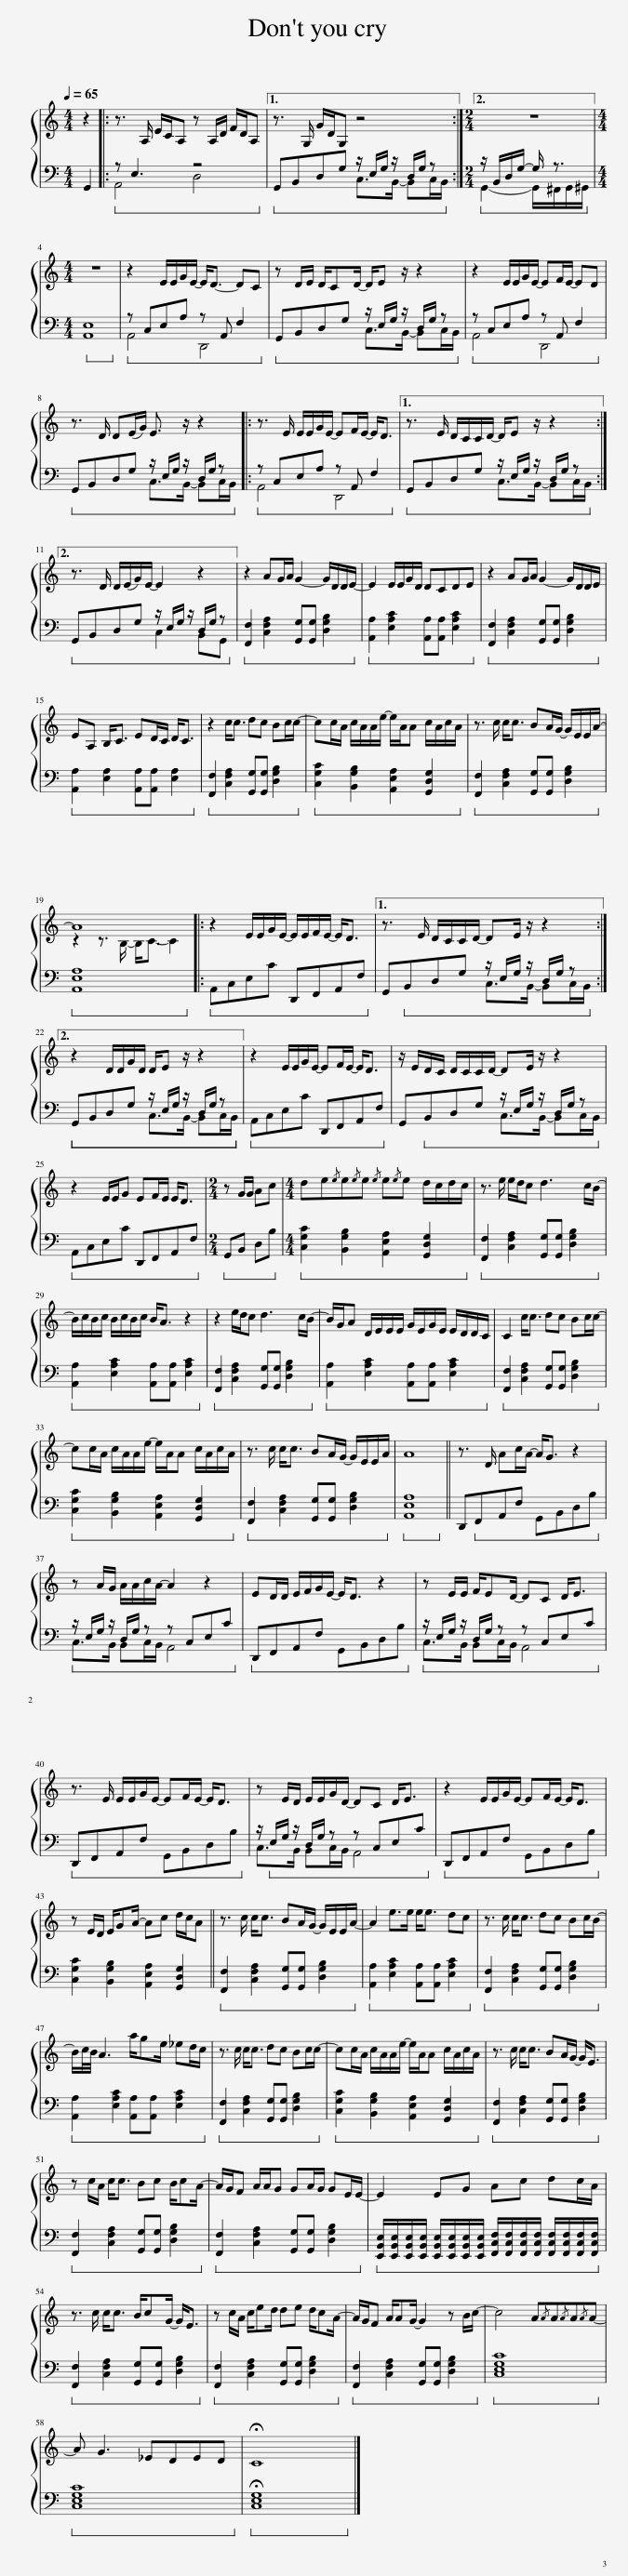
X:1
%%score { ( 1 4 ) | ( 2 3 ) }
L:1/8
Q:1/4=65
M:4/4
I:linebreak $
K:C
V:1 treble
V:4 treble
V:2 bass
V:3 bass
V:1
 z2 |: z3/2 A,/ E/C/A, z A,/D/ F/D/A, |1 z3/2 G,/ G/D/G, z4 :|2[M:2/4] z4 ||$[M:4/4] z8 | %5
 z2 E/E/G/E/- E<D- DC | z D/E/ D/CD/- D/E z/ z2 | z2 E/E/G/E/- EF/E/- ED |$ z3/2 D/ D(E/G/) E3/2 z/ z2 |: z3/2 E/ E/E/G/E/- EF/E/- E<D |1 %10
 z3/2 E/ D/C/C/D/- D/E z/ z2 :|2$ z3/2 D/ D/(E/G/)E/- E2 z2 || z2 AG/A/ G2- G/D/D/E/- | E2 E/E/G/D/ DCDE | z2 AG/A/ G2- G/D/D/E/ |$ %15
 EA, B,<C ED/C/ D<C | z2 c<c dc Bc/c/- | cc/A/ c/A/A/e/- e/A/A c/A/c/A/ | z3/2 c/ c<c BA/G/- G/E/E/A/- |$ A8 |: %20
 z2 E/E/G/E/- E/E/F/E/- E<D |1 z3/2 E/ D/C/C/D/- DE/ z/ z2 :|2$ z2 D/D/G/D/ D/E z/ z2 || z2 E/E/G/E/- EF/E/- E<D | z/ E/D/C/ D/C/C/D/- DE/ z/ z2 |$ %25
 z2 E/E/G EF/E/ E<D |[M:2/4] z G/G/ Ac |[M:4/4] de{/e}e{/e}e{/e} e{/e}e d/c/d/c/ | z3/2 e/ e/d/c d3 c/B/- |$ B/c/B/c/ B/c/B/c/ B<A z2 | %30
 z2 e/d/c d3 c/B/- | B/G/A D/E/E/E/ G/E/G/E/ E/D/D/C/ | C2 c<c dc Bc/c/- |$ cc/A/ c/A/A/e/- e/A/A c/A/c/A/ | z3/2 c/ c<c BA/G/- G/E/E/A/ | %35
 A8 || z3/2 D/ Ac/A/- A<G z2 |$ z A/G/ A/A/c/A/- A2 z2 | ED/D/ E/F/G/E/- E<D z2 | z E/E/ F/ED/- DC D<E |$ %40
 z3/2 E/ E/E/G/E/- EF/E/- E<D | z E/D/ E/E/G/D/- DC D<E | z2 E/E/G/E/- EF/E/- E<D |$ z E/D/ E/GA/- Ac d/c/A || z3/2 c/ c<c BA/G/- G/E/E/A/- | %45
 A2 e>e e<e dc | z3/2 c/ c<c dc Bc/B/- |$ B/c/4B/4 A3 a/ge/ _ed/c/ | z3/2 c/ c<c dc Bc/c/- | cc/A/ c/A/A/e/- e/A/A c/A/c/A/ | %50
 z3/2 c/ c<c BA/G/- G<E |$ z c/A/ c<c Bc B/cA/- | A/G/F A/A/G GA/G/ GE/E/- | E2 EG Ac dc/A/ |$ z3/2 c/ c<c B/cG/- G<E | %55
 z c/A/ c/ed/ de d/cA/- | A/G/F A/AG/- G2 z B/c/- | c4 A{/A}A{/A}A{/A}A- |$ A G3 _EDED | !fermata!C8 |] %60
V:2
 G,,2 |:!ped! z E,3 z4!ped-up! |1!ped! G,,B,,D,G, z/ E,/G,/ z/ D,/G,/ z!ped-up! :|2[M:2/4]!ped! z/ B,,/D,/G,/- G,/ z3/2!ped-up! ||$[M:4/4]!ped! [A,,E,]8!ped-up! | %5
!ped! z C,E,A, z A,, F,2!ped-up! |!ped! G,,B,,D,G, z/ E,/G,/ z/ D,/G,/ z!ped-up! |!ped! z C,E,A, z A,, F,2!ped-up! |$!ped! G,,B,,D,G, z/ E,/G,/ z/ D,/G,/ z!ped-up! |:!ped! z C,E,A, z A,, F,2!ped-up! |1 %10
!ped! G,,B,,D,G, z/ E,/G,/ z/ D,/G,/ z!ped-up! :|2$!ped! G,,B,,D,G, z/ E,/G,/ z/ D,/G,/ z!ped-up! ||!ped! [F,,F,]2 [C,F,A,]2 [G,,G,][G,,G,] [D,G,B,]2!ped-up! |!ped! [A,,A,]2 [E,A,C]2 [A,,A,][A,,A,] [E,A,C]2!ped-up! |!ped! [F,,F,]2 [C,F,A,]2 [G,,G,][G,,G,] [D,G,B,]2!ped-up! |$ %15
!ped! [A,,A,]2 [E,A,]2 [A,,A,][A,,A,] [E,A,]2!ped-up! |!ped! [F,,F,]2 [C,F,A,]2 [G,,G,][G,,G,] [D,G,B,]2!ped-up! |!ped! [C,G,C]2 [B,,G,B,]2 [A,,E,A,]2 [G,,D,G,]2!ped-up! |!ped! [F,,F,]2 [C,F,A,]2 [G,,G,][G,,G,] [D,G,B,]2!ped-up! |$!ped! [A,,E,A,]8!ped-up! |: %20
!ped! A,,C,E,C D,,F,,A,,F,!ped-up! |1 G,,!ped!B,,D,G, z/ E,/G,/ z/ D,/G,/ z!ped-up! :|2$!ped! G,,B,,D,G, z/ E,/G,/ z/ D,/G,/ z!ped-up! ||!ped! A,,C,E,C D,,F,,A,,F,!ped-up! | G,,!ped!B,,D,G, z/ E,/G,/ z/ D,/G,/ z!ped-up! |$ %25
!ped! A,,C,E,C D,,F,,A,,F,!ped-up! |[M:2/4]!ped! G,,B,, D,B, | x4!ped-up![M:4/4]!ped! [C,G,C]2 [B,,G,B,]2!ped-up! [A,,E,A,]2 [G,,D,G,]2 |!ped! [F,,F,]2 [C,F,A,]2 [G,,G,][G,,G,] [D,G,B,]2!ped-up! |$!ped! [A,,A,]2 [E,A,C]2 [A,,A,][A,,A,] [E,A,C]2!ped-up! | %30
!ped! [F,,F,]2 [C,F,A,]2 [G,,G,][G,,G,] [D,G,B,]2!ped-up! |!ped! [A,,A,]2 [E,A,C]2 [A,,A,][A,,A,] [E,A,C]2!ped-up! |!ped! [F,,F,]2 [C,F,A,]2 [G,,G,][G,,G,] [D,G,B,]2!ped-up! |$!ped! [C,G,C]2 [B,,G,B,]2 [A,,E,A,]2 [G,,D,G,]2!ped-up! |!ped! [F,,F,]2 [C,F,A,]2 [G,,G,][G,,G,] [D,G,B,]2!ped-up! | %35
!ped! [A,,E,A,]8!ped-up! || D,,!ped!F,,A,,F, G,,B,,D,B,!ped-up! |$!ped! z/ E,/G,/ z/ D,/G,/ z z C,E,C!ped-up! |!ped! D,,F,,A,,F, G,,B,,D,B,!ped-up! |!ped! z/ E,/G,/ z/ D,/G,/ z z C,E,C!ped-up! |$ %40
!ped! D,,F,,A,,F, G,,B,,D,B,!ped-up! | z/!ped! E,/G,/ z/ D,/G,/ z z C,E,C!ped-up! |!ped! D,,F,,A,,F, G,,B,,D,B,!ped-up! |$ [C,G,C]2 [B,,G,B,]2 [A,,E,A,]2 [G,,D,G,]2 ||!ped! [F,,F,]2 [C,F,A,]2 [G,,G,][G,,G,] [D,G,B,]2!ped-up! | %45
!ped! [A,,A,]2 [E,A,C]2 [A,,A,][A,,A,] [E,A,C]2!ped-up! |!ped! [F,,F,]2 [C,F,A,]2 [G,,G,][G,,G,] [D,G,B,]2!ped-up! |$!ped! [A,,A,]2 [E,A,C]2 [A,,A,][A,,A,] [E,A,C]2!ped-up! |!ped! [F,,F,]2 [C,F,A,]2 [G,,G,][G,,G,] [D,G,B,]2!ped-up! |!ped! [C,G,C]2 [B,,G,B,]2 [A,,E,A,]2 [G,,D,G,]2!ped-up! | %50
!ped! [F,,F,]2 [C,F,A,]2 [G,,G,][G,,G,] [D,G,B,]2!ped-up! |$!ped! [F,,F,]2 [C,F,A,]2 [G,,G,][G,,G,] [D,G,B,]2!ped-up! |!ped! [F,,F,]2 [C,F,A,]2 [G,,G,][G,,G,] [D,G,B,]2!ped-up! |!ped! [E,,B,,E,]/[E,,B,,E,]/[E,,B,,E,]/[E,,B,,E,]/ [E,,B,,E,]/[E,,B,,E,]/[E,,B,,E,]/[E,,B,,E,]/ [F,,C,F,]/[F,,C,F,]/[F,,C,F,]/[F,,C,F,]/ [F,,C,F,]/[F,,C,F,]/[F,,C,F,]/[F,,C,F,]/!ped-up! |$!ped! [F,,F,]2 [C,F,A,]2 [G,,G,][G,,G,] [D,G,B,]2!ped-up! | %55
!ped! [F,,F,]2 [C,F,A,]2 [G,,G,][G,,G,] [D,G,B,]2!ped-up! |!ped! [F,,F,]2 [C,F,A,]2 [G,,G,][G,,G,] [D,G,B,]2!ped-up! |!ped! [C,E,G,C]8!ped-up! |$!ped! [C,E,G,C]8!ped-up! |!ped! !fermata![C,E,G,]8!ped-up! |] %60
V:3
 x2 |: A,,4 D,4 |1 x4 C,>B,,- B,,C,/B,,/ :|2[M:2/4] G,,2- G,,/^F,,/G,,/^G,,/ ||$[M:4/4] x8 | %5
 A,,4 D,,4 | x4 C,>B,,- B,,C,/B,,/ | A,,4 D,,4 |$ x4 C,>B,,- B,,C,/B,,/ |: A,,4 D,,4 |1 %10
 x4 C,>B,,- B,,C,/B,,/ :|2$ x4 C,2 B,,G,, || x8 | x8 | x8 |$ %15
 x8 | x8 | x8 | x8 |$ x8 |: %20
 x8 |1 x4 C,>B,,- B,,C,/B,,/ :|2$ x4 C,>B,,- B,,C,/B,,/ || x8 | x4 C,>B,,- B,,C,/B,,/ |$ %25
 x8 |[M:2/4] x4 |[M:4/4] x8 | x8 |$ x8 | %30
 x8 | x8 | x8 |$ x8 | x8 | %35
 x8 || x8 |$ C,>B,, B,,C,/B,,/ A,,4 | x8 | C,>B,, B,,C,/B,,/ A,,4 |$ %40
 x8 | C,>B,, B,,C,/B,,/ A,,4 | x8 |$ x8 || x8 | %45
 x8 | x8 |$ x8 | x8 | x8 | %50
 x8 |$ x8 | x8 | x8 |$ x8 | %55
 x8 | x8 | x8 |$ x8 | x8 |] %60
V:4
 x2 |: x8 |1 x8 :|2[M:2/4] x4 ||$[M:4/4] x8 | %5
 x8 | x8 | x8 |$ x8 |: x8 |1 %10
 x8 :|2$ x8 || x8 | x8 | x8 |$ %15
 x8 | x8 | x8 | x8 |$ z2 z3/2 B,/- B,<C- C2 |: %20
 x8 |1 x8 :|2$ x8 || x8 | x8 |$ %25
 x8 |[M:2/4] x4 |[M:4/4] x8 | x8 |$ x8 | %30
 x8 | x8 | x8 |$ x8 | x8 | %35
 x8 || x8 |$ x8 | x8 | x8 |$ %40
 x8 | x8 | x8 |$ x8 || x8 | %45
 x8 | x8 |$ x8 | x8 | x8 | %50
 x8 |$ x8 | x8 | x8 |$ x8 | %55
 x8 | x8 | x8 |$ x8 | x8 |] %60
